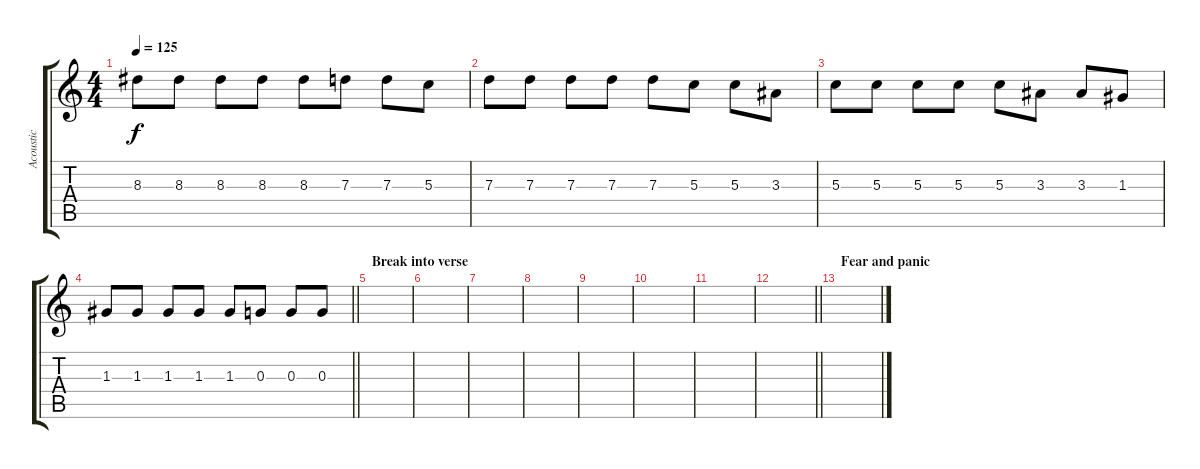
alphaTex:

\track ("Acoustic" "Acoustic") {instrument acousticguitarsteel}
\staff {score tabs}
\tuning (E4 B3 G3 D3 A2 E2) {hide}
\ts (4 4)
\tempo 125
\clef g2
\ks c
8.3.8{dy f} 8.3.8 8.3.8 8.3.8 8.3.8 7.3.8 7.3.8 5.3.8 |
7.3.8 7.3.8 7.3.8 7.3.8 7.3.8 5.3.8 5.3.8 3.3.8 |
5.3.8 5.3.8 5.3.8 5.3.8 5.3.8 3.3.8 3.3.8 1.3.8 |
\barLineRight lightlight
1.3.8 1.3.8 1.3.8 1.3.8 1.3.8 0.3.8 0.3.8 0.3.8 |
\section ("" "Break into verse")
|
|
|
|
|
|
|
\barLineRight lightlight
|
\section ("" "Fear and panic")
